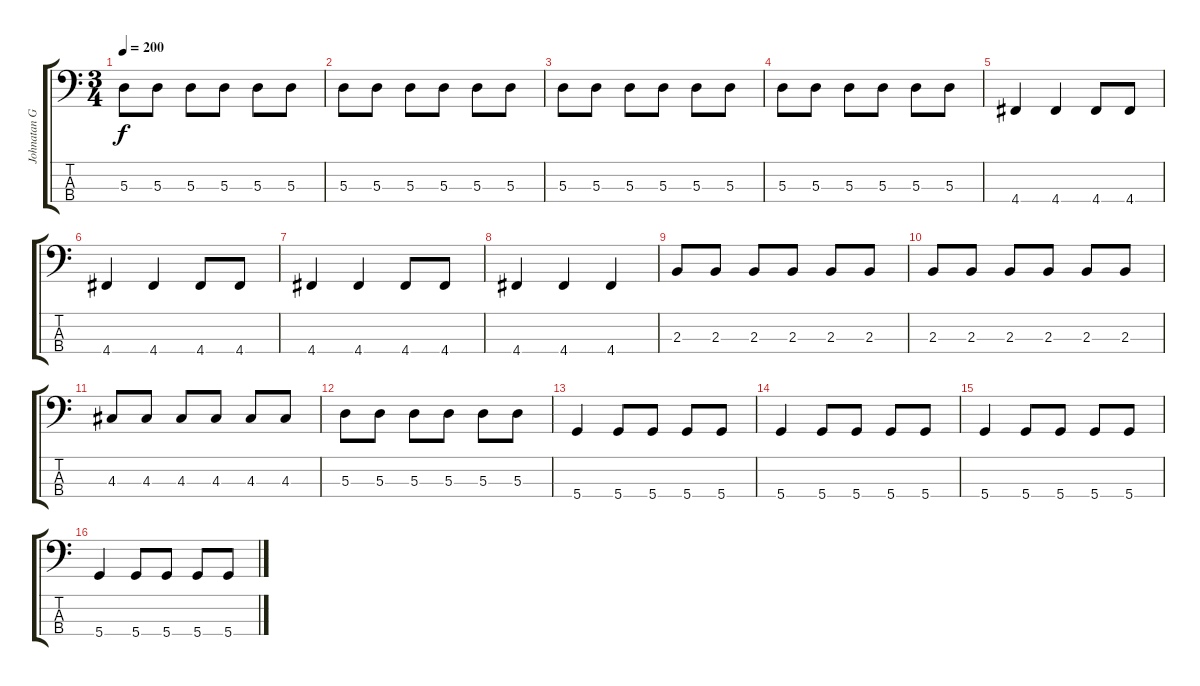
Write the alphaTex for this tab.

\track ("Johnatan Gallant" "Johnatan G") {instrument electricbassfinger}
\staff {score tabs}
\tuning (G2 D2 A1 D1) {hide}
\ts (3 4)
\tempo 200
\clef f4
\ks c
5.3.8{dy f} 5.3.8 5.3.8 5.3.8 5.3.8 5.3.8 |
5.3.8 5.3.8 5.3.8 5.3.8 5.3.8 5.3.8 |
5.3.8 5.3.8 5.3.8 5.3.8 5.3.8 5.3.8 |
5.3.8 5.3.8 5.3.8 5.3.8 5.3.8 5.3.8 |
4.4.4 4.4.4 4.4.8 4.4.8 |
4.4.4 4.4.4 4.4.8 4.4.8 |
4.4.4 4.4.4 4.4.8 4.4.8 |
4.4.4 4.4.4 4.4.4 |
2.3.8 2.3.8 2.3.8 2.3.8 2.3.8 2.3.8 |
2.3.8 2.3.8 2.3.8 2.3.8 2.3.8 2.3.8 |
4.3.8 4.3.8 4.3.8 4.3.8 4.3.8 4.3.8 |
5.3.8 5.3.8 5.3.8 5.3.8 5.3.8 5.3.8 |
5.4.4 5.4.8 5.4.8 5.4.8 5.4.8 |
5.4.4 5.4.8 5.4.8 5.4.8 5.4.8 |
5.4.4 5.4.8 5.4.8 5.4.8 5.4.8 |
5.4.4 5.4.8 5.4.8 5.4.8 5.4.8
